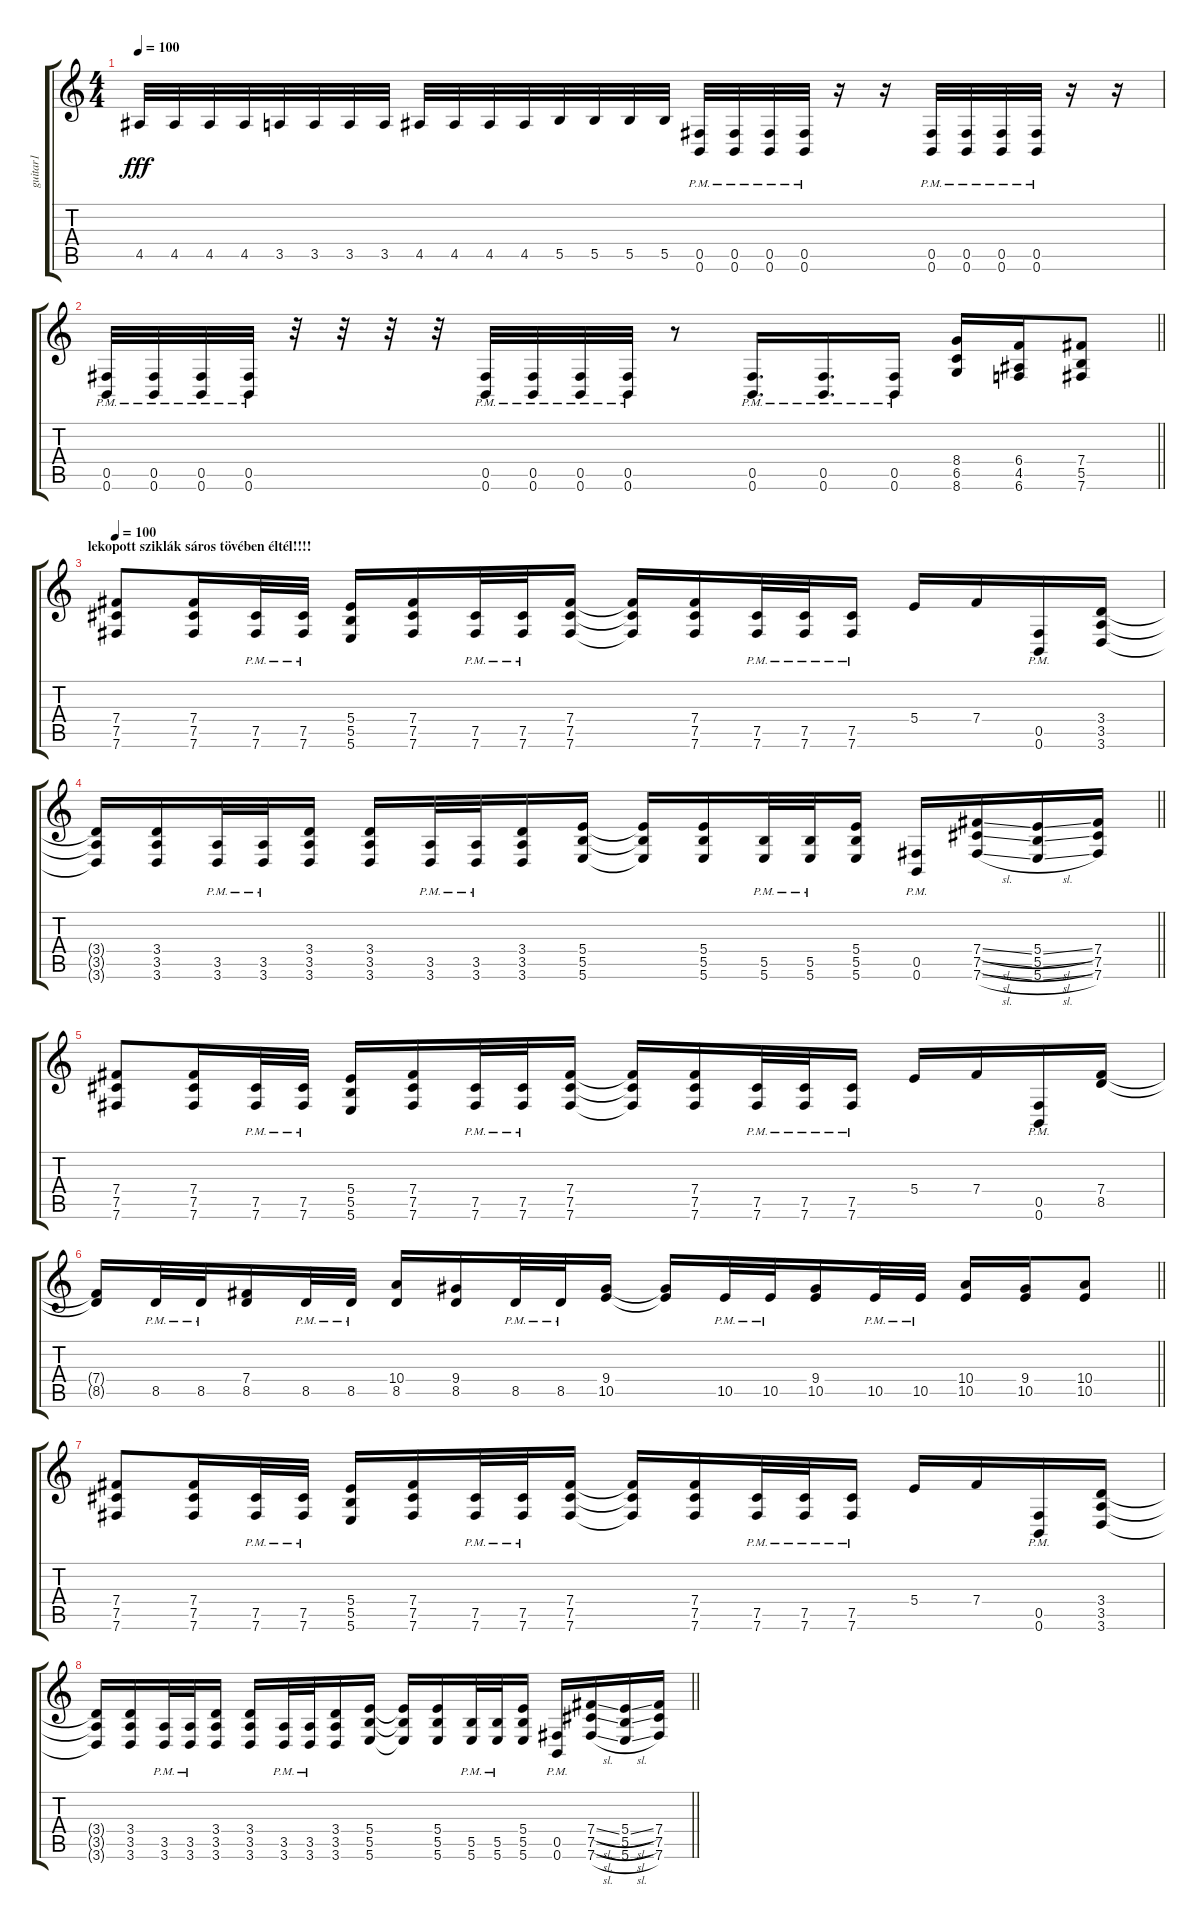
\track ("guitar1" "guitar1") {instrument distortionguitar}
\staff {score tabs}
\tuning (Db4 Ab3 E3 B2 Gb2 B1) {hide}
\ts (4 4)
\tempo 100
\clef g2
\ks c
4.5.32{dy fff} 4.5.32 4.5.32 4.5.32 3.5.32 3.5.32 3.5.32 3.5.32 4.5.32 4.5.32 4.5.32 4.5.32 5.5.32 5.5.32 5.5.32 5.5.32 (0.5{pm} 0.6{pm}).32 (0.5{pm} 0.6{pm}).32 (0.5{pm} 0.6{pm}).32 (0.5{pm} 0.6{pm}).32 r.16 r.16 (0.5{pm} 0.6{pm}).32 (0.5{pm} 0.6{pm}).32 (0.5{pm} 0.6{pm}).32 (0.5{pm} 0.6{pm}).32 r.16 r.16 |
\barLineRight lightlight
(0.5{pm} 0.6{pm}).32 (0.5{pm} 0.6{pm}).32 (0.5{pm} 0.6{pm}).32 (0.5{pm} 0.6{pm}).32 r.32 r.32 r.32 r.32 (0.5{pm} 0.6{pm}).32 (0.5{pm} 0.6{pm}).32 (0.5{pm} 0.6{pm}).32 (0.5{pm} 0.6{pm}).32 r.8 (0.5{pm} 0.6{pm}).16{d} (0.5{pm} 0.6{pm}).16{d} (0.5{pm} 0.6{pm}).16 (8.4 6.5 8.6).16 (6.4 4.5 6.6).16 (7.4 5.5 7.6).8 |
\section ("" "lekopott sziklák sáros tövében éltél!!!!")
\tempo 100
(7.4 7.5 7.6).8 (7.4 7.5 7.6).16 (7.5{pm} 7.6{pm}).32 (7.5{pm} 7.6{pm}).32 (5.4 5.5 5.6).16 (7.4 7.5 7.6).16 (7.5{pm} 7.6{pm}).32 (7.5{pm} 7.6{pm}).32 (7.4 7.5 7.6).16 (7.4{t} 7.5{t} 7.6{t}).16 (7.4 7.5 7.6).16 (7.5{pm} 7.6{pm}).32 (7.5{pm} 7.6{pm}).32 (7.5{pm} 7.6{pm}).16 5.4.16 7.4.16 (0.5{pm} 0.6{pm}).16 (3.4 3.5 3.6).16 |
\barLineRight lightlight
(3.4{t} 3.5{t} 3.6{t}).16 (3.4 3.5 3.6).16 (3.5{pm} 3.6{pm}).32 (3.5{pm} 3.6{pm}).32 (3.4 3.5 3.6).16 (3.4 3.5 3.6).16 (3.5{pm} 3.6{pm}).32 (3.5{pm} 3.6{pm}).32 (3.4 3.5 3.6).16 (5.4 5.5 5.6).16 (5.4{t} 5.5{t} 5.6{t}).16 (5.4 5.5 5.6).16 (5.5{pm} 5.6{pm}).32 (5.5{pm} 5.6{pm}).32 (5.4 5.5 5.6).16 (0.5{pm} 0.6{pm}).16 (7.4{sl} 7.5{sl} 7.6{sl}).16 (5.4{sl} 5.5{sl} 5.6{sl}).16 (7.4 7.5 7.6).16 |
(7.4 7.5 7.6).8 (7.4 7.5 7.6).16 (7.5{pm} 7.6{pm}).32 (7.5{pm} 7.6{pm}).32 (5.4 5.5 5.6).16 (7.4 7.5 7.6).16 (7.5{pm} 7.6{pm}).32 (7.5{pm} 7.6{pm}).32 (7.4 7.5 7.6).16 (7.4{t} 7.5{t} 7.6{t}).16 (7.4 7.5 7.6).16 (7.5{pm} 7.6{pm}).32 (7.5{pm} 7.6{pm}).32 (7.5{pm} 7.6{pm}).16 5.4.16 7.4.16 (0.5{pm} 0.6{pm}).16 (7.4 8.5).16 |
\barLineRight lightlight
(7.4{t} 8.5{t}).16 8.5{pm}.32 8.5{pm}.32 (7.4 8.5).16 8.5{pm}.32 8.5{pm}.32 (10.4 8.5).16 (9.4 8.5).16 8.5{pm}.32 8.5{pm}.32 (9.4 10.5).16 (9.4{t} 10.5{t}).16 10.5{pm}.32 10.5{pm}.32 (9.4 10.5).16 10.5{pm}.32 10.5{pm}.32 (10.4 10.5).16 (9.4 10.5).16 (10.4 10.5).8 |
\section ("" "")
(7.4 7.5 7.6).8 (7.4 7.5 7.6).16 (7.5{pm} 7.6{pm}).32 (7.5{pm} 7.6{pm}).32 (5.4 5.5 5.6).16 (7.4 7.5 7.6).16 (7.5{pm} 7.6{pm}).32 (7.5{pm} 7.6{pm}).32 (7.4 7.5 7.6).16 (7.4{t} 7.5{t} 7.6{t}).16 (7.4 7.5 7.6).16 (7.5{pm} 7.6{pm}).32 (7.5{pm} 7.6{pm}).32 (7.5{pm} 7.6{pm}).16 5.4.16 7.4.16 (0.5{pm} 0.6{pm}).16 (3.4 3.5 3.6).16 |
\barLineRight lightlight
(3.4{t} 3.5{t} 3.6{t}).16 (3.4 3.5 3.6).16 (3.5{pm} 3.6{pm}).32 (3.5{pm} 3.6{pm}).32 (3.4 3.5 3.6).16 (3.4 3.5 3.6).16 (3.5{pm} 3.6{pm}).32 (3.5{pm} 3.6{pm}).32 (3.4 3.5 3.6).16 (5.4 5.5 5.6).16 (5.4{t} 5.5{t} 5.6{t}).16 (5.4 5.5 5.6).16 (5.5{pm} 5.6{pm}).32 (5.5{pm} 5.6{pm}).32 (5.4 5.5 5.6).16 (0.5{pm} 0.6{pm}).16 (7.4{sl} 7.5{sl} 7.6{sl}).16 (5.4{sl} 5.5{sl} 5.6{sl}).16 (7.4 7.5 7.6).16
